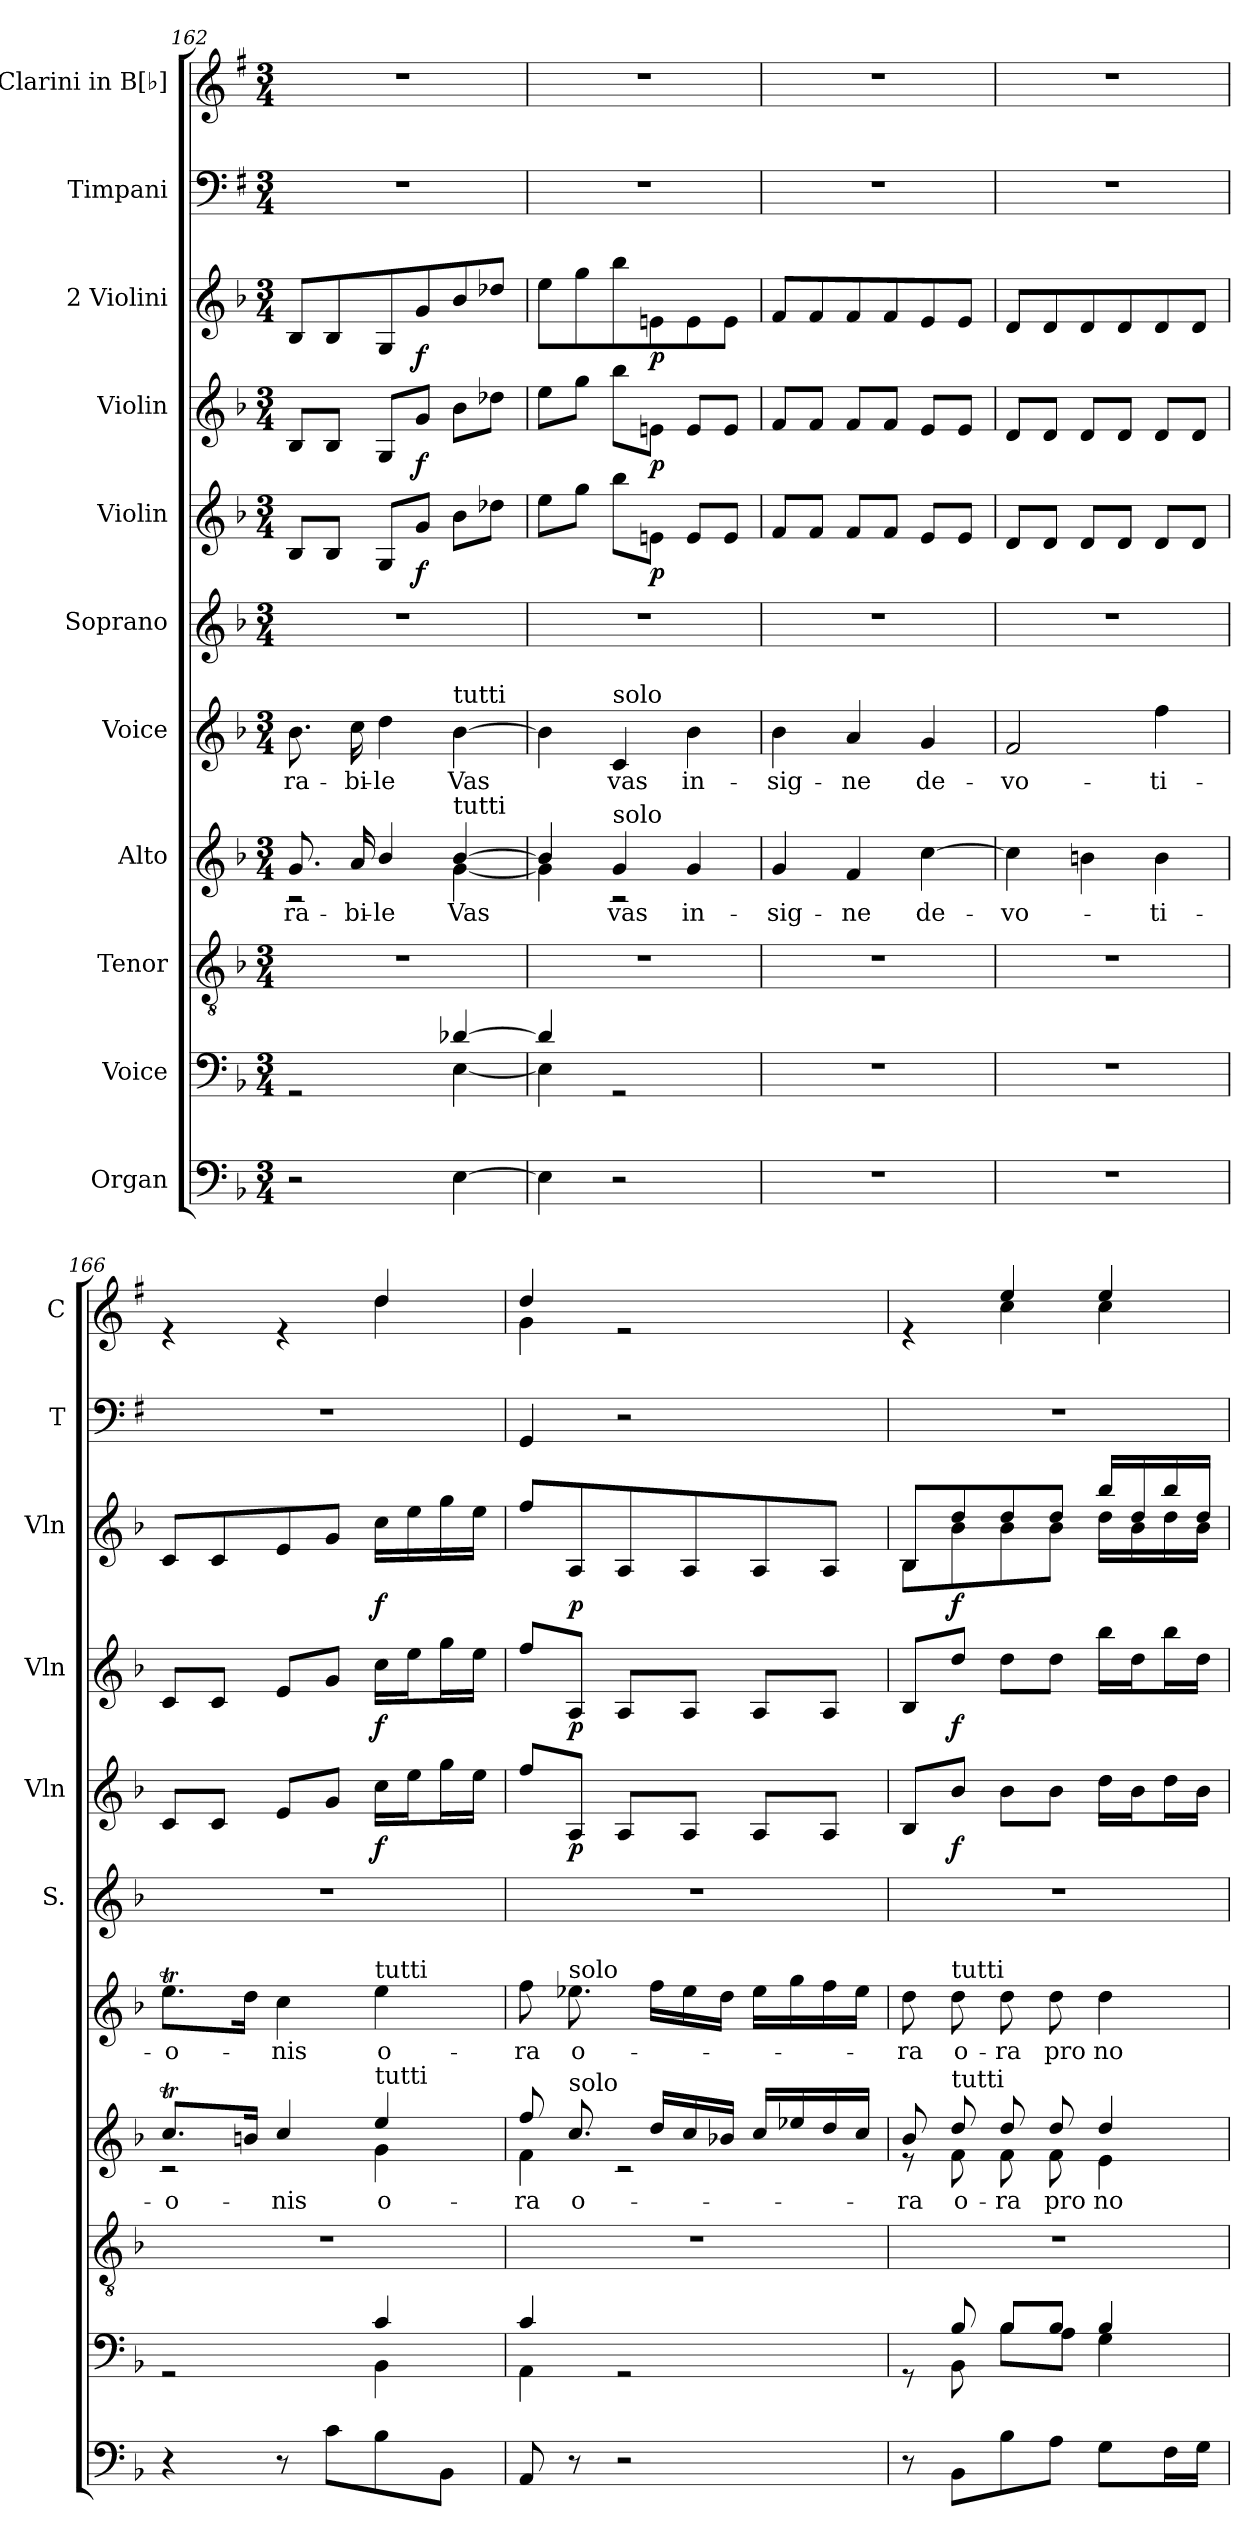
**kern	**kern	**kern	**kern	**text	**kern	**text	**kern	**kern	**dynam	**kern	**dynam	**kern	**dynam	**kern	**kern
*part11	*part10	*part9	*part8	*part8	*part7	*part7	*part6	*part5	*part5	*part4	*part4	*part3	*part3	*part2	*part1
*staff11	*staff10	*staff9	*staff8	*staff8	*staff7	*staff7	*staff6	*staff5	*staff5	*staff4	*staff4	*staff3	*staff3	*staff2	*staff1
*I"Organ	*I"Voice	*I"Tenor	*I"Alto	*	*I"Voice	*	*I"Soprano	*I"Violin	*	*I"Violin	*	*I"2 Violini	*	*I"Timpani	*I"Clarini in B[♭]
*	*	*	*	*	*	*	*I'S.	*I'Vln	*	*I'Vln	*	*I'Vln	*	*I'T	*I'C
*clefF4	*clefF4	*clefGv2	*clefG2	*	*clefG2	*	*clefG2	*clefG2	*	*clefG2	*	*clefG2	*	*clefF4	*clefG2
*	*	*	*	*	*	*	*	*	*	*	*	*	*	*ITrd1c2	*ITrd1c2
*k[b-]	*k[b-]	*k[b-]	*k[b-]	*	*k[b-]	*	*k[b-]	*k[b-]	*	*k[b-]	*	*k[b-]	*	*k[b-]	*k[b-]
*M3/4	*M3/4	*M3/4	*M3/4	*	*M3/4	*	*M3/4	*M3/4	*	*M3/4	*	*M3/4	*	*M3/4	*M3/4
=162	=162	=162	=162	=162	=162	=162	=162	=162	=162	=162	=162	=162	=162	=162	=162
*	*^	*	*	*	*	*	*	*	*	*	*	*	*	*	*
!	!	!	!	!	!LO:LY:b	!	!LO:LY:b	!	!	!	!	!	!	!	!	!
*	*	*	*	*^	*	*	*	*	*	*	*	*	*	*	*	*
2r	2rGG	2ryy	2.r	8.g/	2r	-ra-	8.b-\	-ra-	2.r	8B-/L	.	8B-/L	.	8B-/L	.	2.r	2.r
.	.	.	.	.	.	.	.	.	.	8B-/J	.	8B-/J	.	8B-/	.	.	.
!	!	!	!	!	!	!LO:LY:b	!	!LO:LY:b	!	!	!	!	!	!	!	!	!
.	.	.	.	16a/	.	-bi-	16cc\	-bi-	.	.	.	.	.	.	.	.	.
!	!	!	!	!	!	!LO:LY:b	!	!LO:LY:b	!	!	!	!	!	!	!	!	!
.	.	.	.	4b-/	.	-le	4dd\	-le	.	8G/L	.	8G/L	.	8G/	.	.	.
!	!	!	!	!	!	!	!	!	!	!	!LO:DY:b	!	!LO:DY:b	!	!LO:DY:b	!	!
.	.	.	.	.	.	.	.	.	.	8g/J	f	8g/J	f	8g/	f	.	.
!	!	!	!	!	!	!	!LO:TX:a:t=tutti	!	!	!	!	!	!	!	!	!	!
!	!	!	!	!LO:TX:a:t=tutti	!	!	!	!	!	!	!	!	!	!	!	!	!
!	!	!	!	!	!	!LO:LY:b	!	!LO:LY:b	!	!	!	!	!	!	!	!	!
[4E\	[4d-X/	[4E\	.	[4b-/	[4g\	Vas	[4b-\	Vas	.	8b-\L	.	8b-\L	.	8b-/	.	.	.
.	.	.	.	.	.	.	.	.	.	8dd-X\J	.	8dd-X\J	.	8dd-X/J	.	.	.
!!LO:PB:g=z
=163	=163	=163	=163	=163	=163	=163	=163	=163	=163	=163	=163	=163	=163	=163	=163	=163	=163
4E\]	4d-/]	4E\]	2.r	4b-/]	4g\]	.	4b-\]	.	2.r	8ee\L	.	8ee\L	.	8ee\L	.	2.r	2.r
.	.	.	.	.	.	.	.	.	.	8gg\J	.	8gg\J	.	8gg\	.	.	.
!	!	!	!	!	!	!	!LO:TX:a:t=solo	!	!	!	!	!	!	!	!	!	!
!	!	!	!	!LO:TX:a:t=solo	!	!	!	!	!	!	!	!	!	!	!	!	!
!	!	!	!	!	!	!LO:LY:b	!	!LO:LY:b	!	!	!	!	!	!	!	!	!
2r	2rGG	2ryy	.	4g/	2r	vas	4c/	vas	.	8bb-\L	.	8bb-\L	.	8bb-\	.	.	.
!	!	!	!	!	!	!	!	!	!	!	!LO:DY:b	!	!LO:DY:b	!	!LO:DY:b	!	!
.	.	.	.	.	.	.	.	.	.	8en\J	p	8en\J	p	8en\	p	.	.
!	!	!	!	!	!	!LO:LY:b	!	!LO:LY:b	!	!	!	!	!	!	!	!	!
.	.	.	.	4g/	.	in-	4b-\	in-	.	8e/L	.	8e/L	.	8e\	.	.	.
.	.	.	.	.	.	.	.	.	.	8e/J	.	8e/J	.	8e\J	.	.	.
*	*v	*v	*	*v	*v	*	*	*	*	*	*	*	*	*	*	*	*
=164	=164	=164	=164	=164	=164	=164	=164	=164	=164	=164	=164	=164	=164	=164	=164
!	!	!	!	!LO:LY:b	!	!LO:LY:b	!	!	!	!	!	!	!	!	!
2.r	2.r	2.r	4g/	-sig-	4b-\	-sig-	2.r	8f/L	.	8f/L	.	8f/L	.	2.r	2.r
.	.	.	.	.	.	.	.	8f/J	.	8f/J	.	8f/	.	.	.
!	!	!	!	!LO:LY:b	!	!LO:LY:b	!	!	!	!	!	!	!	!	!
.	.	.	4f/	-ne	4a/	-ne	.	8f/L	.	8f/L	.	8f/	.	.	.
.	.	.	.	.	.	.	.	8f/J	.	8f/J	.	8f/	.	.	.
!	!	!	!	!LO:LY:b	!	!LO:LY:b	!	!	!	!	!	!	!	!	!
.	.	.	[4cc\	de-	4g/	de-	.	8e/L	.	8e/L	.	8e/	.	.	.
.	.	.	.	.	.	.	.	8e/J	.	8e/J	.	8e/J	.	.	.
=165	=165	=165	=165	=165	=165	=165	=165	=165	=165	=165	=165	=165	=165	=165	=165
!	!	!	!	!LO:LY:b	!	!LO:LY:b	!	!	!	!	!	!	!	!	!
2.r	2.r	2.r	4cc\]	-vo-	2f/	-vo-	2.r	8d/L	.	8d/L	.	8d/L	.	2.r	2.r
.	.	.	.	.	.	.	.	8d/J	.	8d/J	.	8d/	.	.	.
.	.	.	4bn\	.	.	.	.	8d/L	.	8d/L	.	8d/	.	.	.
.	.	.	.	.	.	.	.	8d/J	.	8d/J	.	8d/	.	.	.
!	!	!	!	!LO:LY:b	!	!LO:LY:b	!	!	!	!	!	!	!	!	!
.	.	.	4b\	-ti-	4ff\	-ti-	.	8d/L	.	8d/L	.	8d/	.	.	.
.	.	.	.	.	.	.	.	8d/J	.	8d/J	.	8d/J	.	.	.
=166	=166	=166	=166	=166	=166	=166	=166	=166	=166	=166	=166	=166	=166	=166	=166
*	*^	*	*	*	*	*	*	*	*	*	*	*	*	*	*
!	!	!	!	!	!LO:LY:b	!	!LO:LY:b	!	!	!	!	!	!	!	!	!
*	*	*	*	*^	*	*	*	*	*	*	*	*	*	*	*	*^
4r	2rGG	2ryy	2.r	8.ccT/L	2r	-o-	8.eet\L	-o-	2.r	8c/L	.	8c/L	.	8c/L	.	2.r	4re	2ryy
.	.	.	.	.	.	.	.	.	.	8c/J	.	8c/J	.	8c/	.	.	.	.
.	.	.	.	16bn/Jk	.	.	16dd\Jk	.	.	.	.	.	.	.	.	.	.	.
!	!	!	!	!	!	!LO:LY:b	!	!LO:LY:b	!	!	!	!	!	!	!	!	!	!
8r	.	.	.	4cc/	.	-nis	4cc\	-nis	.	8e/L	.	8e/L	.	8e/	.	.	4re	.
8c\L	.	.	.	.	.	.	.	.	.	8g/J	.	8g/J	.	8g/J	.	.	.	.
!	!	!	!	!	!	!	!LO:TX:a:t=tutti	!	!	!	!	!	!	!	!	!	!	!
!	!	!	!	!LO:TX:a:t=tutti	!	!	!	!	!	!	!	!	!	!	!	!	!	!
!	!	!	!	!	!	!LO:LY:b	!	!LO:LY:b	!	!	!LO:DY:b	!	!LO:DY:b	!	!LO:DY:b	!	!	!
8B-\	4c/	4BB-\	.	4ee/	4g\	o-	4ee\	o-	.	16cc\LL	f	16cc\LL	f	16cc\LL	f	.	4cc/	4cc\
.	.	.	.	.	.	.	.	.	.	16ee\J	.	16ee\J	.	16ee\	.	.	.	.
8BB-\J	.	.	.	.	.	.	.	.	.	16gg\L	.	16gg\L	.	16gg\	.	.	.	.
.	.	.	.	.	.	.	.	.	.	16ee\JJ	.	16ee\JJ	.	16ee\JJ	.	.	.	.
=167	=167	=167	=167	=167	=167	=167	=167	=167	=167	=167	=167	=167	=167	=167	=167	=167	=167	=167
!	!	!	!	!	!	!LO:LY:b	!	!LO:LY:b	!	!	!	!	!	!	!	!	!	!
8AA/	4c/	4AA\	2.r	8ff/	4f\	-ra	8ff\	-ra	2.r	8ff/L	.	8ff/L	.	8ff/L	.	4FF/	4cc/	4f\
!	!	!	!	!	!	!	!LO:TX:a:t=solo	!	!	!	!	!	!	!	!	!	!	!
!	!	!	!	!LO:TX:a:t=solo	!	!	!	!	!	!	!	!	!	!	!	!	!	!
!	!	!	!	!	!	!LO:LY:b	!	!LO:LY:b	!	!	!LO:DY:b	!	!LO:DY:b	!	!LO:DY:b	!	!	!
8r	.	.	.	8.cc/	.	o-	8.ee-X\	o-	.	8A/J	p	8A/J	p	8A/	p	.	.	.
2r	2rGG	2ryy	.	.	2r	.	.	.	.	8A/L	.	8A/L	.	8A/	.	2r	2re	2ryy
.	.	.	.	16dd/LL	.	.	16ff\LL	.	.	.	.	.	.	.	.	.	.	.
.	.	.	.	16cc/	.	.	16ee-\	.	.	8A/J	.	8A/J	.	8A/	.	.	.	.
.	.	.	.	16b-X/JJ	.	.	16dd\JJ	.	.	.	.	.	.	.	.	.	.	.
.	.	.	.	16cc/LL	.	.	16ee-\LL	.	.	8A/L	.	8A/L	.	8A/	.	.	.	.
.	.	.	.	16ee-X/	.	.	16gg\	.	.	.	.	.	.	.	.	.	.	.
.	.	.	.	16dd/	.	.	16ff\	.	.	8A/J	.	8A/J	.	8A/J	.	.	.	.
.	.	.	.	16cc/JJ	.	.	16ee-\JJ	.	.	.	.	.	.	.	.	.	.	.
!!LO:LB:g=z	!!
=168	=168	=168	=168	=168	=168	=168	=168	=168	=168	=168	=168	=168	=168	=168	=168	=168	=168	=168
!	!	!	!	!	!	!LO:LY:b	!	!LO:LY:b	!	!	!	!	!	!	!	!	!	!
*	*	*	*	*	*	*	*	*	*	*	*	*	*	*^	*	*	*	*
8r	8rGG	8ryy	2.r	8b-/	8r	ra	8dd\	-ra	2.r	8B-/L	.	8B-/L	.	8B-/L	8B-\L	.	2.r	4re	4ryy
!	!	!	!	!	!	!	!LO:TX:a:t=tutti	!	!	!	!	!	!	!	!	!	!	!	!
!	!	!	!	!LO:TX:a:t=tutti	!	!	!	!	!	!	!	!	!	!	!	!	!	!	!
!	!	!	!	!	!	!LO:LY:b	!	!LO:LY:b	!	!	!LO:DY:b	!	!LO:DY:b	!	!	!LO:DY:b	!	!	!
8BB-\L	8B-/	8BB-\	.	8dd/	8f\	o-	8dd\	o-	.	8b-/J	f	8dd/J	f	8dd/	8b-\	f	.	.	.
!	!	!	!	!	!	!LO:LY:b	!	!LO:LY:b	!	!	!	!	!	!	!	!	!	!	!
8B-\	8B-/L	8B-\L	.	8dd/	8f\	-ra	8dd\	-ra	.	8b-\L	.	8dd\L	.	8dd/	8b-\	.	.	4dd/	4b-\
!	!	!	!	!	!	!LO:LY:b	!	!LO:LY:b	!	!	!	!	!	!	!	!	!	!	!
8A\J	8B-/J	8A\J	.	8dd/	8f\	pro	8dd\	pro	.	8b-\J	.	8dd\J	.	8dd/J	8b-\J	.	.	.	.
!	!	!	!	!	!	!LO:LY:b	!	!LO:LY:b	!	!	!	!	!	!	!	!	!	!	!
8G\L	4B-/	4G\	.	4dd/	4e\	no-	4dd\	no-	.	16dd\LL	.	16bb-\LL	.	16bb-/LL	16dd\LL	.	.	4dd/	4b-\
.	.	.	.	.	.	.	.	.	.	16b-\J	.	16dd\J	.	16dd/	16b-\	.	.	.	.
16F\L	.	.	.	.	.	.	.	.	.	16dd\L	.	16bb-\L	.	16bb-/	16dd\	.	.	.	.
16G\JJ	.	.	.	.	.	.	.	.	.	16b-\JJ	.	16dd\JJ	.	16dd/JJ	16b-\JJ	.	.	.	.
*	*v	*v	*	*v	*v	*	*	*	*	*	*	*	*	*v	*v	*	*	*v	*v
=	=	=	=	=	=	=	=	=	=	=	=	=	=	=	=
*-	*-	*-	*-	*-	*-	*-	*-	*-	*-	*-	*-	*-	*-	*-	*-
